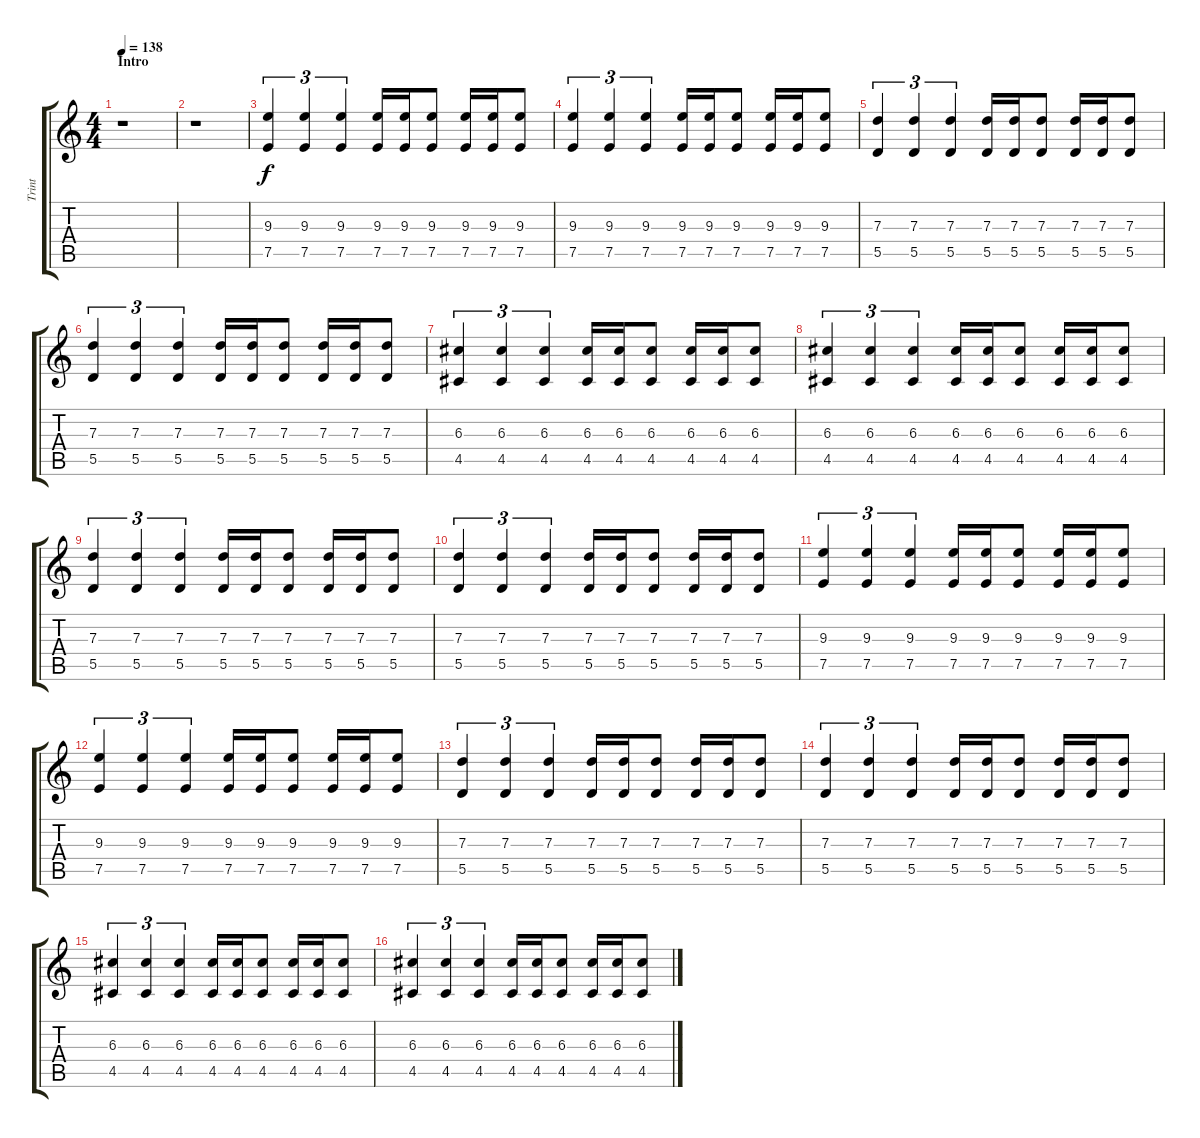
\track ("Trint" "Trint") {instrument overdrivenguitar}
\staff {score tabs}
\tuning (E4 B3 G3 D3 A2 E2) {hide}
\ts (4 4)
\section ("" "Intro")
\tempo 138
\clef g2
\ks c
r.1{dy f instrument overdrivenguitar} |
r.1 |
(9.3 7.5).4{tu (3 2)} (9.3 7.5).4{tu (3 2)} (9.3 7.5).4{tu (3 2)} (9.3 7.5).16 (9.3 7.5).16 (9.3 7.5).8 (9.3 7.5).16 (9.3 7.5).16 (9.3 7.5).8 |
(9.3 7.5).4{tu (3 2)} (9.3 7.5).4{tu (3 2)} (9.3 7.5).4{tu (3 2)} (9.3 7.5).16 (9.3 7.5).16 (9.3 7.5).8 (9.3 7.5).16 (9.3 7.5).16 (9.3 7.5).8 |
(7.3 5.5).4{tu (3 2)} (7.3 5.5).4{tu (3 2)} (7.3 5.5).4{tu (3 2)} (7.3 5.5).16 (7.3 5.5).16 (7.3 5.5).8 (7.3 5.5).16 (7.3 5.5).16 (7.3 5.5).8 |
(7.3 5.5).4{tu (3 2)} (7.3 5.5).4{tu (3 2)} (7.3 5.5).4{tu (3 2)} (7.3 5.5).16 (7.3 5.5).16 (7.3 5.5).8 (7.3 5.5).16 (7.3 5.5).16 (7.3 5.5).8 |
(6.3 4.5).4{tu (3 2)} (6.3 4.5).4{tu (3 2)} (6.3 4.5).4{tu (3 2)} (6.3 4.5).16 (6.3 4.5).16 (6.3 4.5).8 (6.3 4.5).16 (6.3 4.5).16 (6.3 4.5).8 |
(6.3 4.5).4{tu (3 2)} (6.3 4.5).4{tu (3 2)} (6.3 4.5).4{tu (3 2)} (6.3 4.5).16 (6.3 4.5).16 (6.3 4.5).8 (6.3 4.5).16 (6.3 4.5).16 (6.3 4.5).8 |
(7.3 5.5).4{tu (3 2)} (7.3 5.5).4{tu (3 2)} (7.3 5.5).4{tu (3 2)} (7.3 5.5).16 (7.3 5.5).16 (7.3 5.5).8 (7.3 5.5).16 (7.3 5.5).16 (7.3 5.5).8 |
(7.3 5.5).4{tu (3 2)} (7.3 5.5).4{tu (3 2)} (7.3 5.5).4{tu (3 2)} (7.3 5.5).16 (7.3 5.5).16 (7.3 5.5).8 (7.3 5.5).16 (7.3 5.5).16 (7.3 5.5).8 |
(9.3 7.5).4{tu (3 2)} (9.3 7.5).4{tu (3 2)} (9.3 7.5).4{tu (3 2)} (9.3 7.5).16 (9.3 7.5).16 (9.3 7.5).8 (9.3 7.5).16 (9.3 7.5).16 (9.3 7.5).8 |
(9.3 7.5).4{tu (3 2)} (9.3 7.5).4{tu (3 2)} (9.3 7.5).4{tu (3 2)} (9.3 7.5).16 (9.3 7.5).16 (9.3 7.5).8 (9.3 7.5).16 (9.3 7.5).16 (9.3 7.5).8 |
(7.3 5.5).4{tu (3 2)} (7.3 5.5).4{tu (3 2)} (7.3 5.5).4{tu (3 2)} (7.3 5.5).16 (7.3 5.5).16 (7.3 5.5).8 (7.3 5.5).16 (7.3 5.5).16 (7.3 5.5).8 |
(7.3 5.5).4{tu (3 2)} (7.3 5.5).4{tu (3 2)} (7.3 5.5).4{tu (3 2)} (7.3 5.5).16 (7.3 5.5).16 (7.3 5.5).8 (7.3 5.5).16 (7.3 5.5).16 (7.3 5.5).8 |
(6.3 4.5).4{tu (3 2)} (6.3 4.5).4{tu (3 2)} (6.3 4.5).4{tu (3 2)} (6.3 4.5).16 (6.3 4.5).16 (6.3 4.5).8 (6.3 4.5).16 (6.3 4.5).16 (6.3 4.5).8 |
(6.3 4.5).4{tu (3 2)} (6.3 4.5).4{tu (3 2)} (6.3 4.5).4{tu (3 2)} (6.3 4.5).16 (6.3 4.5).16 (6.3 4.5).8 (6.3 4.5).16 (6.3 4.5).16 (6.3 4.5).8
